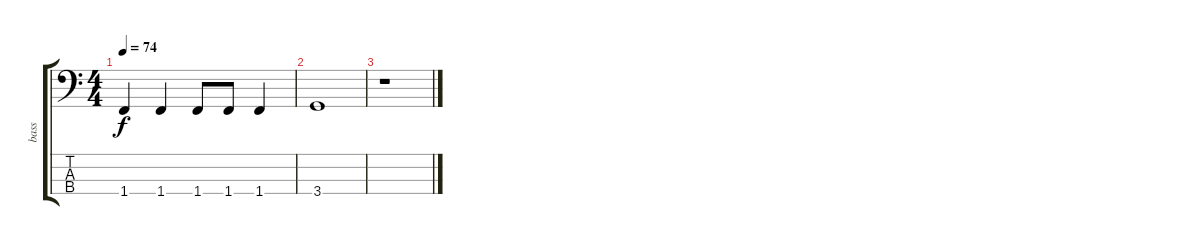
\track ("bass" "bass") {instrument electricbassfinger}
\staff {score tabs}
\tuning (G2 D2 A1 E1) {hide}
\ts (4 4)
\tempo 74
\clef f4
\ks c
1.4.4{dy f} 1.4.4 1.4.8 1.4.8 1.4.4 |
3.4.1 |
r.1
